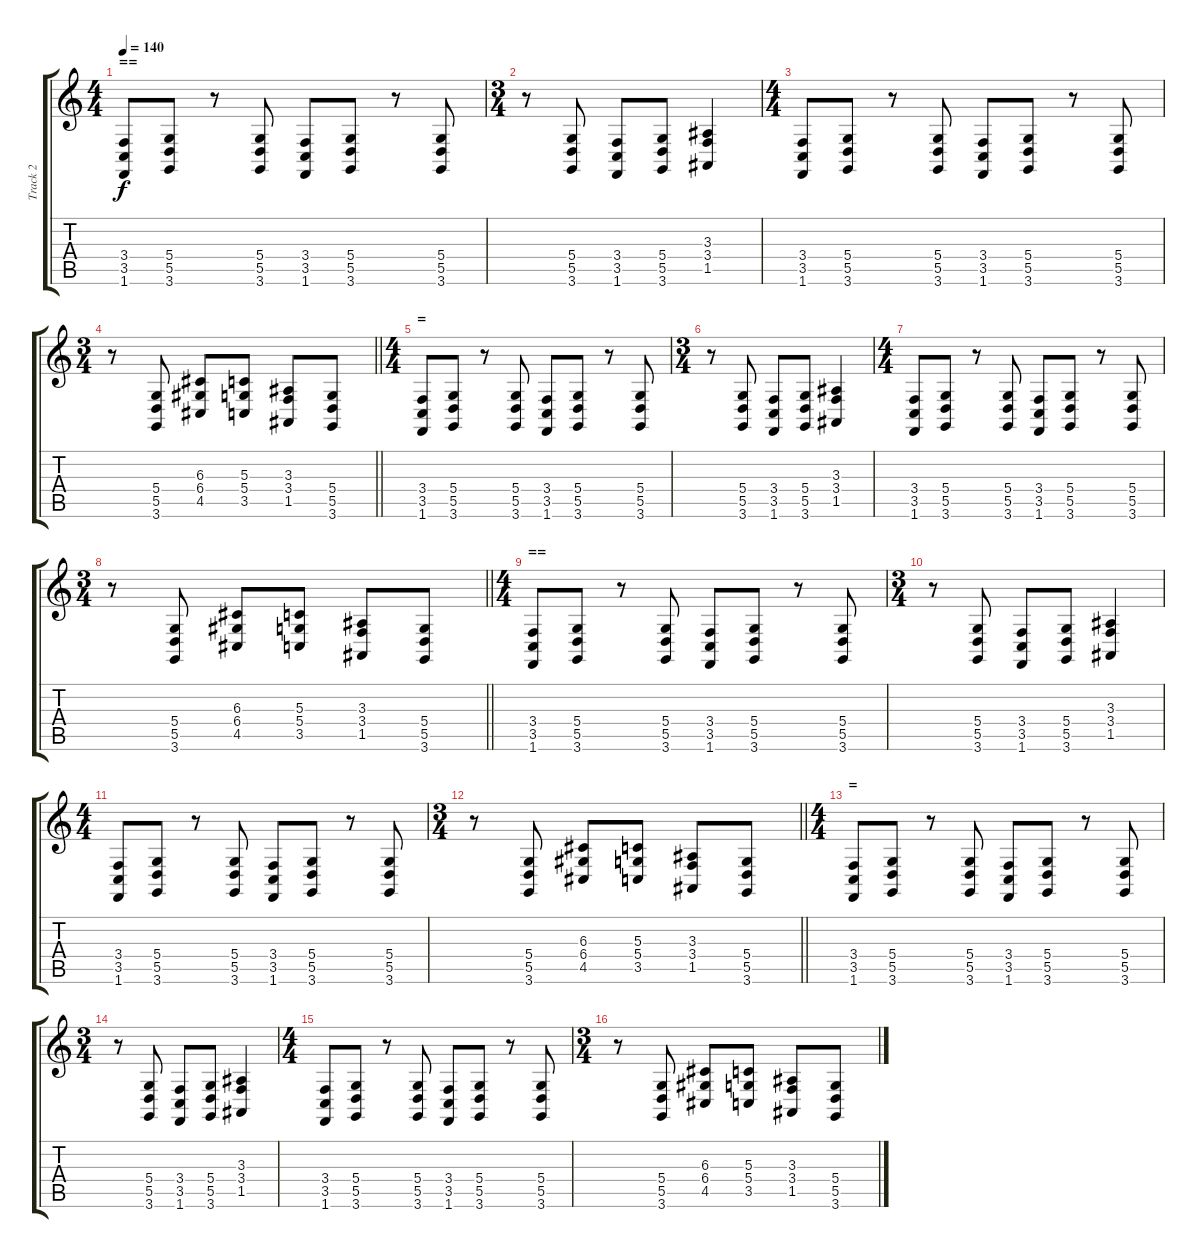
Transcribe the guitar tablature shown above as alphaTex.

\track ("Track 2" "Track 2") {instrument lead2sawtooth}
\staff {score tabs}
\tuning (E4 B3 G3 D3 A2 E2) {hide}
\ts (4 4)
\section ("" "==")
\tempo 140
\clef g2
\ks c
(3.4 3.5 1.6).8{dy f} (5.4 5.5 3.6).8 r.8 (5.4 5.5 3.6).8 (3.4 3.5 1.6).8 (5.4 5.5 3.6).8 r.8 (5.4 5.5 3.6).8 |
\ts (3 4)
r.8 (5.4 5.5 3.6).8 (3.4 3.5 1.6).8 (5.4 5.5 3.6).8 (3.3 3.4 1.5).4 |
\ts (4 4)
(3.4 3.5 1.6).8 (5.4 5.5 3.6).8 r.8 (5.4 5.5 3.6).8 (3.4 3.5 1.6).8 (5.4 5.5 3.6).8 r.8 (5.4 5.5 3.6).8 |
\ts (3 4)
\barLineRight lightlight
r.8 (5.4 5.5 3.6).8 (6.3 6.4 4.5).8 (5.3 5.4 3.5).8 (3.3 3.4 1.5).8 (5.4 5.5 3.6).8 |
\ts (4 4)
\section ("" "=")
(3.4 3.5 1.6).8 (5.4 5.5 3.6).8 r.8 (5.4 5.5 3.6).8 (3.4 3.5 1.6).8 (5.4 5.5 3.6).8 r.8 (5.4 5.5 3.6).8 |
\ts (3 4)
r.8 (5.4 5.5 3.6).8 (3.4 3.5 1.6).8 (5.4 5.5 3.6).8 (3.3 3.4 1.5).4 |
\ts (4 4)
(3.4 3.5 1.6).8 (5.4 5.5 3.6).8 r.8 (5.4 5.5 3.6).8 (3.4 3.5 1.6).8 (5.4 5.5 3.6).8 r.8 (5.4 5.5 3.6).8 |
\ts (3 4)
\barLineRight lightlight
r.8 (5.4 5.5 3.6).8 (6.3 6.4 4.5).8 (5.3 5.4 3.5).8 (3.3 3.4 1.5).8 (5.4 5.5 3.6).8 |
\ts (4 4)
\section ("" "==")
(3.4 3.5 1.6).8 (5.4 5.5 3.6).8 r.8 (5.4 5.5 3.6).8 (3.4 3.5 1.6).8 (5.4 5.5 3.6).8 r.8 (5.4 5.5 3.6).8 |
\ts (3 4)
r.8 (5.4 5.5 3.6).8 (3.4 3.5 1.6).8 (5.4 5.5 3.6).8 (3.3 3.4 1.5).4 |
\ts (4 4)
(3.4 3.5 1.6).8 (5.4 5.5 3.6).8 r.8 (5.4 5.5 3.6).8 (3.4 3.5 1.6).8 (5.4 5.5 3.6).8 r.8 (5.4 5.5 3.6).8 |
\ts (3 4)
\barLineRight lightlight
r.8 (5.4 5.5 3.6).8 (6.3 6.4 4.5).8 (5.3 5.4 3.5).8 (3.3 3.4 1.5).8 (5.4 5.5 3.6).8 |
\ts (4 4)
\section ("" "=")
(3.4 3.5 1.6).8 (5.4 5.5 3.6).8 r.8 (5.4 5.5 3.6).8 (3.4 3.5 1.6).8 (5.4 5.5 3.6).8 r.8 (5.4 5.5 3.6).8 |
\ts (3 4)
r.8 (5.4 5.5 3.6).8 (3.4 3.5 1.6).8 (5.4 5.5 3.6).8 (3.3 3.4 1.5).4 |
\ts (4 4)
(3.4 3.5 1.6).8 (5.4 5.5 3.6).8 r.8 (5.4 5.5 3.6).8 (3.4 3.5 1.6).8 (5.4 5.5 3.6).8 r.8 (5.4 5.5 3.6).8 |
\ts (3 4)
r.8 (5.4 5.5 3.6).8 (6.3 6.4 4.5).8 (5.3 5.4 3.5).8 (3.3 3.4 1.5).8 (5.4 5.5 3.6).8
